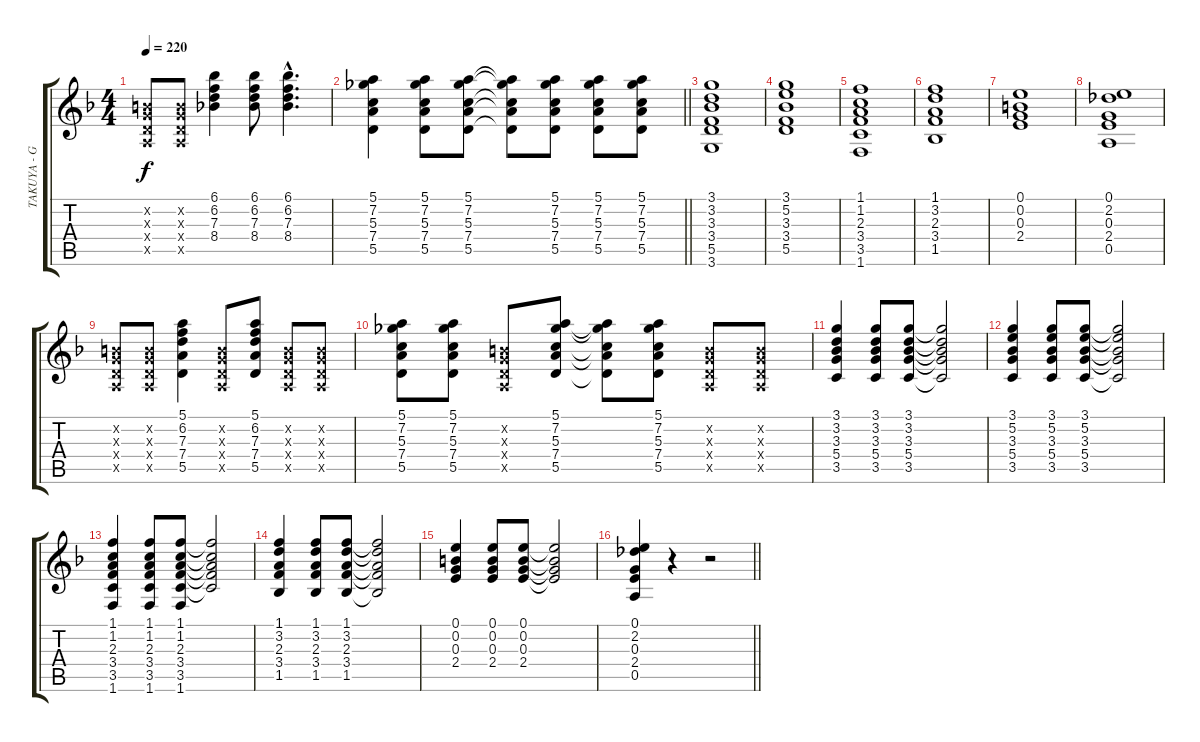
\track ("TAKUYA - Guitar 1" "TAKUYA - G") {instrument distortionguitar}
\staff {score tabs}
\tuning (E4 B3 G3 D3 A2 E2) {hide}
\ts (4 4)
\tempo 220
\clef g2
\ks f
(0.2{x} 0.3{x} 0.4{x} 0.5{x}).8{dy f} (0.2{x} 0.3{x} 0.4{x} 0.5{x}).8 (6.1 6.2 7.3 8.4).4 (6.1 6.2 7.3 8.4).8 (6.1{hac} 6.2{hac} 7.3{hac} 8.4{hac}).4{d} |
\barLineRight lightlight
(5.1 7.2 5.3 7.4 5.5).4 (5.1 7.2 5.3 7.4 5.5).8 (5.1 7.2 5.3 7.4 5.5).8 (5.1{t} 7.2{t} 5.3{t} 7.4{t} 5.5{t}).8 (5.1 7.2 5.3 7.4 5.5).8 (5.1 7.2 5.3 7.4 5.5).8 (5.1 7.2 5.3 7.4 5.5).8 |
(3.1 3.2 3.3 3.4 5.5 3.6).1 |
(3.1 5.2 3.3 3.4 5.5).1 |
(1.1 1.2 2.3 3.4 3.5 1.6).1 |
(1.1 3.2 2.3 3.4 1.5).1 |
(0.1 0.2 0.3 2.4).1 |
(0.1 2.2 0.3 2.4 0.5).1 |
(0.2{x} 0.3{x} 0.4{x} 0.5{x}).8 (0.2{x} 0.3{x} 0.4{x} 0.5{x}).8 (5.1 6.2 7.3 7.4 5.5).4 (0.2{x} 0.3{x} 0.4{x} 0.5{x}).8 (5.1 6.2 7.3 7.4 5.5).8 (0.2{x} 0.3{x} 0.4{x} 0.5{x}).8 (0.2{x} 0.3{x} 0.4{x} 0.5{x}).8 |
(5.1 7.2 5.3 7.4 5.5).8 (5.1 7.2 5.3 7.4 5.5).8 (0.2{x} 0.3{x} 0.4{x} 0.5{x}).8 (5.1 7.2 5.3 7.4 5.5).8 (5.1{t} 7.2{t} 5.3{t} 7.4{t} 5.5{t}).8 (5.1 7.2 5.3 7.4 5.5).8 (0.2{x} 0.3{x} 0.4{x} 0.5{x}).8 (0.2{x} 0.3{x} 0.4{x} 0.5{x}).8 |
(3.1 3.2 3.3 5.4 3.5).4 (3.1 3.2 3.3 5.4 3.5).8 (3.1 3.2 3.3 5.4 3.5).8 (3.1{t} 3.2{t} 3.3{t} 5.4{t} 3.5{t}).2 |
(3.1 5.2 3.3 5.4 3.5).4 (3.1 5.2 3.3 5.4 3.5).8 (3.1 5.2 3.3 5.4 3.5).8 (3.1{t} 5.2{t} 3.3{t} 5.4{t} 3.5{t}).2 |
(1.1 1.2 2.3 3.4 3.5 1.6).4 (1.1 1.2 2.3 3.4 3.5 1.6).8 (1.1 1.2 2.3 3.4 3.5 1.6).8 (1.1{t} 1.2{t} 2.3{t} 3.4{t} 3.5{t}).2 |
(1.1 3.2 2.3 3.4 1.5).4 (1.1 3.2 2.3 3.4 1.5).8 (1.1 3.2 2.3 3.4 1.5).8 (1.1{t} 3.2{t} 2.3{t} 3.4{t} 1.5{t}).2 |
(0.1 0.2 0.3 2.4).4 (0.1 0.2 0.3 2.4).8 (0.1 0.2 0.3 2.4).8 (0.1{t} 0.2{t} 0.3{t} 2.4{t}).2 |
\barLineRight lightlight
(0.1 2.2 0.3 2.4 0.5).4 r.4 r.2
